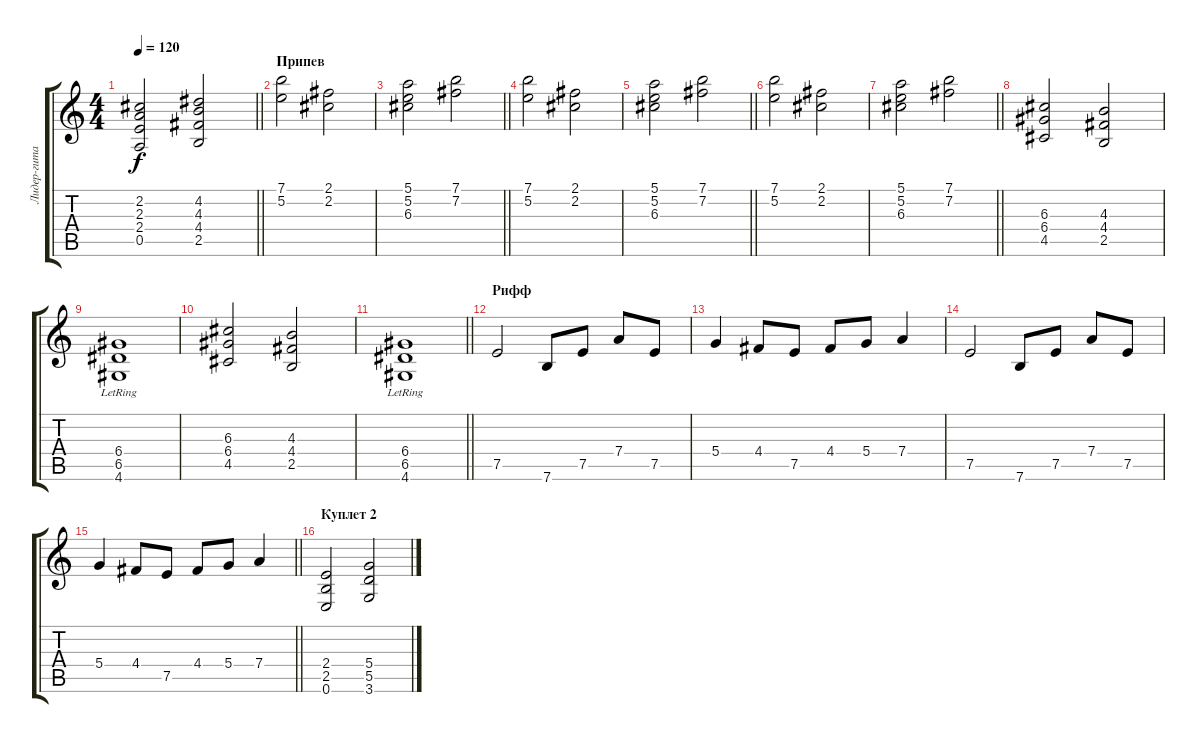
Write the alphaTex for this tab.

\track ("Лидер-гитара 2" "Лидер-гита") {instrument overdrivenguitar}
\staff {score tabs}
\tuning (E4 B3 G3 D3 A2 E2) {hide}
\ts (4 4)
\tempo 120
\clef g2
\barLineRight lightlight
\ks c
(2.2 2.3 2.4 0.5).2{dy f} (4.2 4.3 4.4 2.5).2 |
\section ("" "Припев")
(7.1 5.2).2 (2.1 2.2).2 |
\barLineRight lightlight
(5.1 5.2 6.3).2 (7.1 7.2).2 |
(7.1 5.2).2 (2.1 2.2).2 |
\barLineRight lightlight
(5.1 5.2 6.3).2 (7.1 7.2).2 |
(7.1 5.2).2 (2.1 2.2).2 |
\barLineRight lightlight
(5.1 5.2 6.3).2 (7.1 7.2).2 |
(6.3 6.4 4.5).2 (4.3 4.4 2.5).2 |
(6.4{lr} 6.5{lr} 4.6{lr}).1 |
(6.3 6.4 4.5).2 (4.3 4.4 2.5).2 |
\barLineRight lightlight
(6.4{lr} 6.5{lr} 4.6{lr}).1 |
\section ("" "Рифф")
7.5.2 7.6.8 7.5.8 7.4.8 7.5.8 |
5.4.4 4.4.8 7.5.8 4.4.8 5.4.8 7.4.4 |
7.5.2 7.6.8 7.5.8 7.4.8 7.5.8 |
\barLineRight lightlight
5.4.4 4.4.8 7.5.8 4.4.8 5.4.8 7.4.4 |
\section ("" "Куплет 2")
(2.4 2.5 0.6).2 (5.4 5.5 3.6).2
